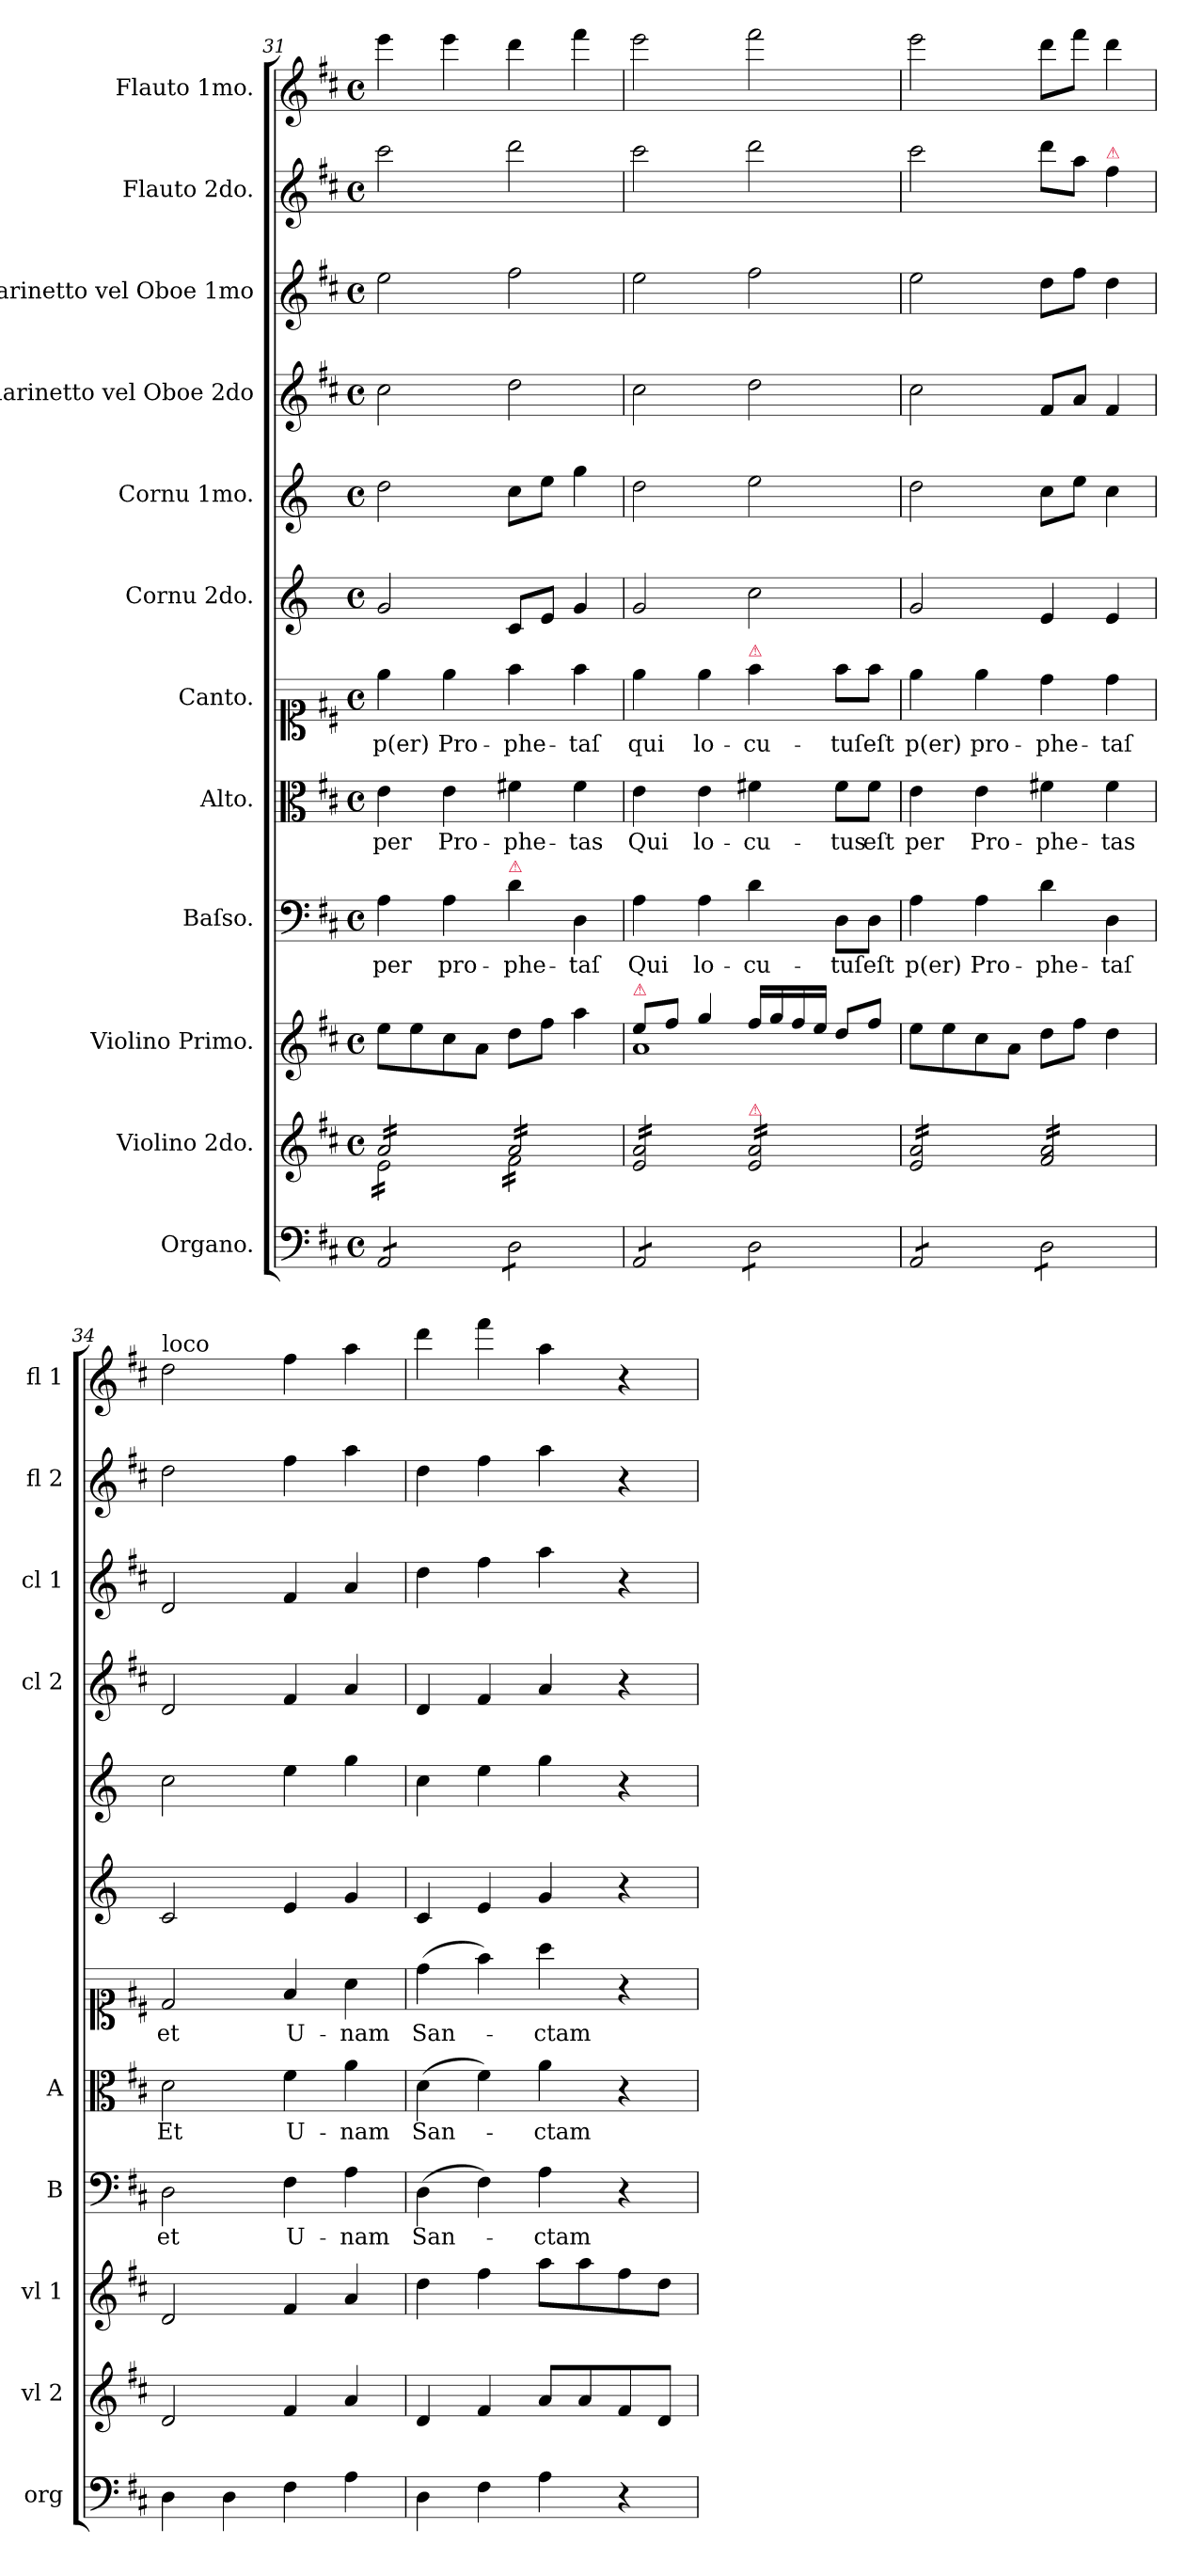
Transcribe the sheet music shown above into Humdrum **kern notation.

**kern	**kern	**kern	**kern	**text	**kern	**text	**kern	**text	**kern	**kern	**kern	**kern	**kern	**kern
*part12	*part11	*part10	*part9	*part9	*part8	*part8	*part7	*part7	*part6	*part5	*part4	*part3	*part2	*part1
*staff12	*staff11	*staff10	*staff9	*staff9	*staff8	*staff8	*staff7	*staff7	*staff6	*staff5	*staff4	*staff3	*staff2	*staff1
*I"Organo.	*I"Violino 2do.	*I"Violino Primo.	*I"Baſso.	*	*I"Alto.	*	*I"Canto.	*	*I"Cornu 2do.	*I"Cornu 1mo.	*I"Clarinetto vel Oboe 2do	*I"Clarinetto vel Oboe 1mo	*I"Flauto 2do.	*I"Flauto 1mo.
*I'org	*I'vl 2	*I'vl 1	*I'B	*	*I'A	*	*	*	*	*	*I'cl 2	*I'cl 1	*I'fl 2	*I'fl 1
*clefF4	*clefG2	*clefG2	*clefF4	*	*clefC3	*	*clefC1	*	*clefG2	*clefG2	*clefG2	*clefG2	*clefG2	*clefG2
*	*	*	*	*	*	*	*	*	*ITrd-1c-2	*ITrd-1c-2	*	*	*	*
*k[f#c#]	*k[f#c#]	*k[f#c#]	*k[f#c#]	*	*k[f#c#]	*	*k[f#c#]	*	*k[f#c#]	*k[f#c#]	*k[f#c#]	*k[f#c#]	*k[f#c#]	*k[f#c#]
*D:	*D:	*D:	*D:	*	*D:	*	*D:	*	*D:	*D:	*D:	*D:	*D:	*D:
*M4/4	*M4/4	*M4/4	*M4/4	*	*M4/4	*	*M4/4	*	*M4/4	*M4/4	*M4/4	*M4/4	*M4/4	*M4/4
*met(c)	*met(c)	*met(c)	*met(c)	*	*met(c)	*	*met(c)	*	*met(c)	*met(c)	*met(c)	*met(c)	*met(c)	*met(c)
=31	=31	=31	=31	=31	=31	=31	=31	=31	=31	=31	=31	=31	=31	=31
*	*^	*	*	*	*	*	*	*	*	*	*	*	*	*
*tremolo	*	*	*	*	*	*	*	*	*	*	*	*	*	*	*
*	*tremolo	*	*	*	*	*	*	*	*	*	*	*	*	*	*
8AA/L	16a/LL	16e\LL	8ee\L	4A\	per	4e\	per	4ee\	p(er)	2a/	2ee\	2cc#\	2ee\	2ccc#\	4eee\
.	16a/	16e\	.	.	.	.	.	.	.	.	.	.	.	.	.
8AA/	16a/	16e\	8ee\	.	.	.	.	.	.	.	.	.	.	.	.
.	16a/	16e\	.	.	.	.	.	.	.	.	.	.	.	.	.
8AA/	16a/	16e\	8cc#\	4A\	pro-	4e\	Pro-	4ee\	Pro-	.	.	.	.	.	4eee\
.	16a/	16e\	.	.	.	.	.	.	.	.	.	.	.	.	.
8AA/J	16a/	16e\	8a\J	.	.	.	.	.	.	.	.	.	.	.	.
.	16a/JJ	16e\JJ	.	.	.	.	.	.	.	.	.	.	.	.	.
!	!	!	!	!LO:TX:a:color=crimson:t=⚠	!	!	!	!	!	!	!	!	!	!	!
8D\L	16a/LL	16f#\LL	8dd\L	4d\	-phe-	4f#X\	-phe-	4ff#\	-phe-	8d/L	8dd\L	2dd\	2ff#\	2ddd\	4ddd\
.	16a/	16f#\	.	.	.	.	.	.	.	.	.	.	.	.	.
8D\	16a/	16f#\	8ff#\J	.	.	.	.	.	.	8f#/J	8ff#\J	.	.	.	.
.	16a/	16f#\	.	.	.	.	.	.	.	.	.	.	.	.	.
8D\	16a/	16f#\	4aa\	4D\	-taſ	4f#\	-tas	4ff#\	-taſ	4a/	4aa\	.	.	.	4fff#\
.	16a/	16f#\	.	.	.	.	.	.	.	.	.	.	.	.	.
8D\J	16a/	16f#\	.	.	.	.	.	.	.	.	.	.	.	.	.
.	16a/JJ	16f#\JJ	.	.	.	.	.	.	.	.	.	.	.	.	.
*	*v	*v	*	*	*	*	*	*	*	*	*	*	*	*	*
=32	=32	=32	=32	=32	=32	=32	=32	=32	=32	=32	=32	=32	=32	=32
*	*	*^	*	*	*	*	*	*	*	*	*	*	*	*
!	!	!LO:TX:a:color=crimson:t=⚠	!	!	!	!	!	!	!	!	!	!	!	!	!
!	!	!	!	!	!	!	!LO:LY:i	!	!	!	!	!	!	!	!
8AA/L	16e/ 16a/LL	8ee/L	1a	4A\	Qui	4e\	Qui	4ee\	qui	2a/	2ee\	2cc#\	2ee\	2ccc#\	2eee\
.	16e/ 16a/	.	.	.	.	.	.	.	.	.	.	.	.	.	.
8AA/	16e/ 16a/	8ff#/J	.	.	.	.	.	.	.	.	.	.	.	.	.
.	16e/ 16a/	.	.	.	.	.	.	.	.	.	.	.	.	.	.
!	!	!	!	!	!	!	!LO:LY:i	!	!	!	!	!	!	!	!
8AA/	16e/ 16a/	4gg/	.	4A\	lo-	4e\	lo-	4ee\	lo-	.	.	.	.	.	.
.	16e/ 16a/	.	.	.	.	.	.	.	.	.	.	.	.	.	.
8AA/J	16e/ 16a/	.	.	.	.	.	.	.	.	.	.	.	.	.	.
.	16e/ 16a/JJ	.	.	.	.	.	.	.	.	.	.	.	.	.	.
!	!	!	!	!	!	!	!	!LO:TX:a:color=crimson:t=⚠	!	!	!	!	!	!	!
!	!LO:TX:a:color=crimson:t=⚠	!	!	!	!	!	!	!	!	!	!	!	!	!	!
!	!	!	!	!	!	!	!LO:LY:i	!	!	!	!	!	!	!	!
8D\L	16e/ 16a/LL	16ff#/LL	.	4d\	-cu-	4f#X\	-cu-	4ff#\	-cu-	2dd\	2ff#\	2dd\	2ff#\	2ddd\	2fff#\
.	16e/ 16a/	16gg/	.	.	.	.	.	.	.	.	.	.	.	.	.
8D\	16e/ 16a/	16ff#/	.	.	.	.	.	.	.	.	.	.	.	.	.
.	16e/ 16a/	16ee/JJ	.	.	.	.	.	.	.	.	.	.	.	.	.
!	!	!	!	!	!	!	!LO:LY:i	!	!	!	!	!	!	!	!
8D\	16e/ 16a/	8dd/L	.	8D\L	-tuſ	8f#\L	-tus	8ff#\L	-tuſ	.	.	.	.	.	.
.	16e/ 16a/	.	.	.	.	.	.	.	.	.	.	.	.	.	.
!	!	!	!	!	!	!	!LO:LY:i	!	!	!	!	!	!	!	!
8D\J	16e/ 16a/	8ff#/J	.	8D\J	eſt	8f#\J	eſt	8ff#\J	eſt	.	.	.	.	.	.
.	16e/ 16a/JJ	.	.	.	.	.	.	.	.	.	.	.	.	.	.
*	*	*v	*v	*	*	*	*	*	*	*	*	*	*	*	*
=33	=33	=33	=33	=33	=33	=33	=33	=33	=33	=33	=33	=33	=33	=33
!	!	!	!	!	!	!LO:LY:i	!	!	!	!	!	!	!	!
8AA/L	16e/ 16a/LL	8ee\L	4A\	p(er)	4e\	per	4ee\	p(er)	2a/	2ee\	2cc#\	2ee\	2ccc#\	2eee\
.	16e/ 16a/	.	.	.	.	.	.	.	.	.	.	.	.	.
8AA/	16e/ 16a/	8ee\	.	.	.	.	.	.	.	.	.	.	.	.
.	16e/ 16a/	.	.	.	.	.	.	.	.	.	.	.	.	.
!	!	!	!	!	!	!LO:LY:i	!	!	!	!	!	!	!	!
8AA/	16e/ 16a/	8cc#\	4A\	Pro-	4e\	Pro-	4ee\	pro-	.	.	.	.	.	.
.	16e/ 16a/	.	.	.	.	.	.	.	.	.	.	.	.	.
8AA/J	16e/ 16a/	8a\J	.	.	.	.	.	.	.	.	.	.	.	.
.	16e/ 16a/JJ	.	.	.	.	.	.	.	.	.	.	.	.	.
!	!	!	!	!	!	!LO:LY:i	!	!	!	!	!	!	!	!
8D\L	16f#/ 16a/LL	8dd\L	4d\	-phe-	4f#X\	-phe-	4dd\	-phe-	4f#/	8dd\L	8f#/L	8dd\L	8ddd\L	8ddd\L
.	16f#/ 16a/	.	.	.	.	.	.	.	.	.	.	.	.	.
8D\	16f#/ 16a/	8ff#\J	.	.	.	.	.	.	.	8ff#\J	8a/J	8ff#\J	8aa\J	8fff#\J
.	16f#/ 16a/	.	.	.	.	.	.	.	.	.	.	.	.	.
!	!	!	!	!	!	!	!	!	!	!	!	!	!LO:TX:a:color=crimson:t=⚠	!
!	!	!	!	!	!	!LO:LY:i	!	!	!	!	!	!	!	!
8D\	16f#/ 16a/	4dd\	4D\	-taſ	4f#\	-tas	4dd\	-taſ	4f#/	4dd\	4f#/	4dd\	4ff#\	4ddd\
.	16f#/ 16a/	.	.	.	.	.	.	.	.	.	.	.	.	.
8D\J	16f#/ 16a/	.	.	.	.	.	.	.	.	.	.	.	.	.
*Xtremolo	*	*	*	*	*	*	*	*	*	*	*	*	*	*
.	16f#/ 16a/JJ	.	.	.	.	.	.	.	.	.	.	.	.	.
*	*Xtremolo	*	*	*	*	*	*	*	*	*	*	*	*	*
=34	=34	=34	=34	=34	=34	=34	=34	=34	=34	=34	=34	=34	=34	=34
!	!	!	!	!	!	!	!	!	!	!	!	!	!	!LO:TX:a:t=loco
4D\	2d/	2d/	2D\	et	2d\	Et	2d/	et	2d/	2dd\	2d/	2d/	2dd\	2dd\
4D\	.	.	.	.	.	.	.	.	.	.	.	.	.	.
4F#\	4f#/	4f#/	4F#\	U-	4f#\	U-	4f#/	U-	4f#/	4ff#\	4f#/	4f#/	4ff#\	4ff#\
4A\	4a/	4a/	4A\	-nam	4a\	-nam	4a\	-nam	4a/	4aa\	4a/	4a/	4aa\	4aa\
=35	=35	=35	=35	=35	=35	=35	=35	=35	=35	=35	=35	=35	=35	=35
4D\	4d/	4dd\	(4D\	San-	(4d\	San-	(4dd\	San-	4d/	4dd\	4d/	4dd\	4dd\	4ddd\
4F#\	4f#/	4ff#\	4F#\)	.	4f#\)	.	4ff#\)	.	4f#/	4ff#\	4f#/	4ff#\	4ff#\	4fff#\
4A\	8a/L	8aa\L	4A\	-ctam	4a\	-ctam	4aa\	-ctam	4a/	4aa\	4a/	4aa\	4aa\	4aa\
.	8a/	8aa\	.	.	.	.	.	.	.	.	.	.	.	.
4r	8f#/	8ff#\	4r	.	4r	.	4r	.	4r	4r	4r	4r	4r	4r
.	8d/J	8dd\J	.	.	.	.	.	.	.	.	.	.	.	.
=	=	=	=	=	=	=	=	=	=	=	=	=	=	=
*-	*-	*-	*-	*-	*-	*-	*-	*-	*-	*-	*-	*-	*-	*-
